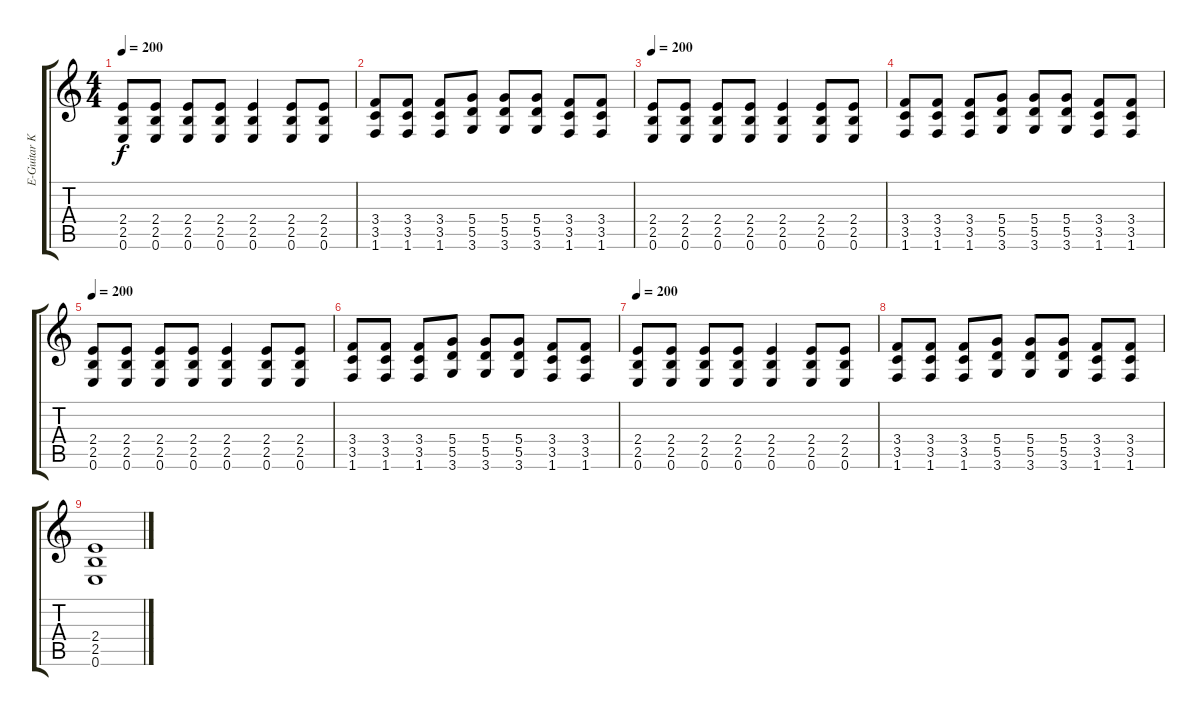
\track ("E-Guitar Kurt Cobain" "E-Guitar K") {instrument distortionguitar}
\staff {score tabs}
\tuning (E4 B3 G3 D3 A2 E2) {hide}
\ts (4 4)
\tempo 200
\clef g2
\ks c
(2.4 2.5 0.6).8{dy f} (2.4 2.5 0.6).8 (2.4 2.5 0.6).8 (2.4 2.5 0.6).8 (2.4 2.5 0.6).4 (2.4 2.5 0.6).8 (2.4 2.5 0.6).8 |
(3.4 3.5 1.6).8 (3.4 3.5 1.6).8 (3.4 3.5 1.6).8 (5.4 5.5 3.6).8 (5.4 5.5 3.6).8 (5.4 5.5 3.6).8 (3.4 3.5 1.6).8 (3.4 3.5 1.6).8 |
\tempo 200
(2.4 2.5 0.6).8 (2.4 2.5 0.6).8 (2.4 2.5 0.6).8 (2.4 2.5 0.6).8 (2.4 2.5 0.6).4 (2.4 2.5 0.6).8 (2.4 2.5 0.6).8 |
(3.4 3.5 1.6).8 (3.4 3.5 1.6).8 (3.4 3.5 1.6).8 (5.4 5.5 3.6).8 (5.4 5.5 3.6).8 (5.4 5.5 3.6).8 (3.4 3.5 1.6).8 (3.4 3.5 1.6).8 |
\tempo 200
(2.4 2.5 0.6).8 (2.4 2.5 0.6).8 (2.4 2.5 0.6).8 (2.4 2.5 0.6).8 (2.4 2.5 0.6).4 (2.4 2.5 0.6).8 (2.4 2.5 0.6).8 |
(3.4 3.5 1.6).8 (3.4 3.5 1.6).8 (3.4 3.5 1.6).8 (5.4 5.5 3.6).8 (5.4 5.5 3.6).8 (5.4 5.5 3.6).8 (3.4 3.5 1.6).8 (3.4 3.5 1.6).8 |
\tempo 200
(2.4 2.5 0.6).8 (2.4 2.5 0.6).8 (2.4 2.5 0.6).8 (2.4 2.5 0.6).8 (2.4 2.5 0.6).4 (2.4 2.5 0.6).8 (2.4 2.5 0.6).8 |
(3.4 3.5 1.6).8 (3.4 3.5 1.6).8 (3.4 3.5 1.6).8 (5.4 5.5 3.6).8 (5.4 5.5 3.6).8 (5.4 5.5 3.6).8 (3.4 3.5 1.6).8 (3.4 3.5 1.6).8 |
(2.4 2.5 0.6).1
